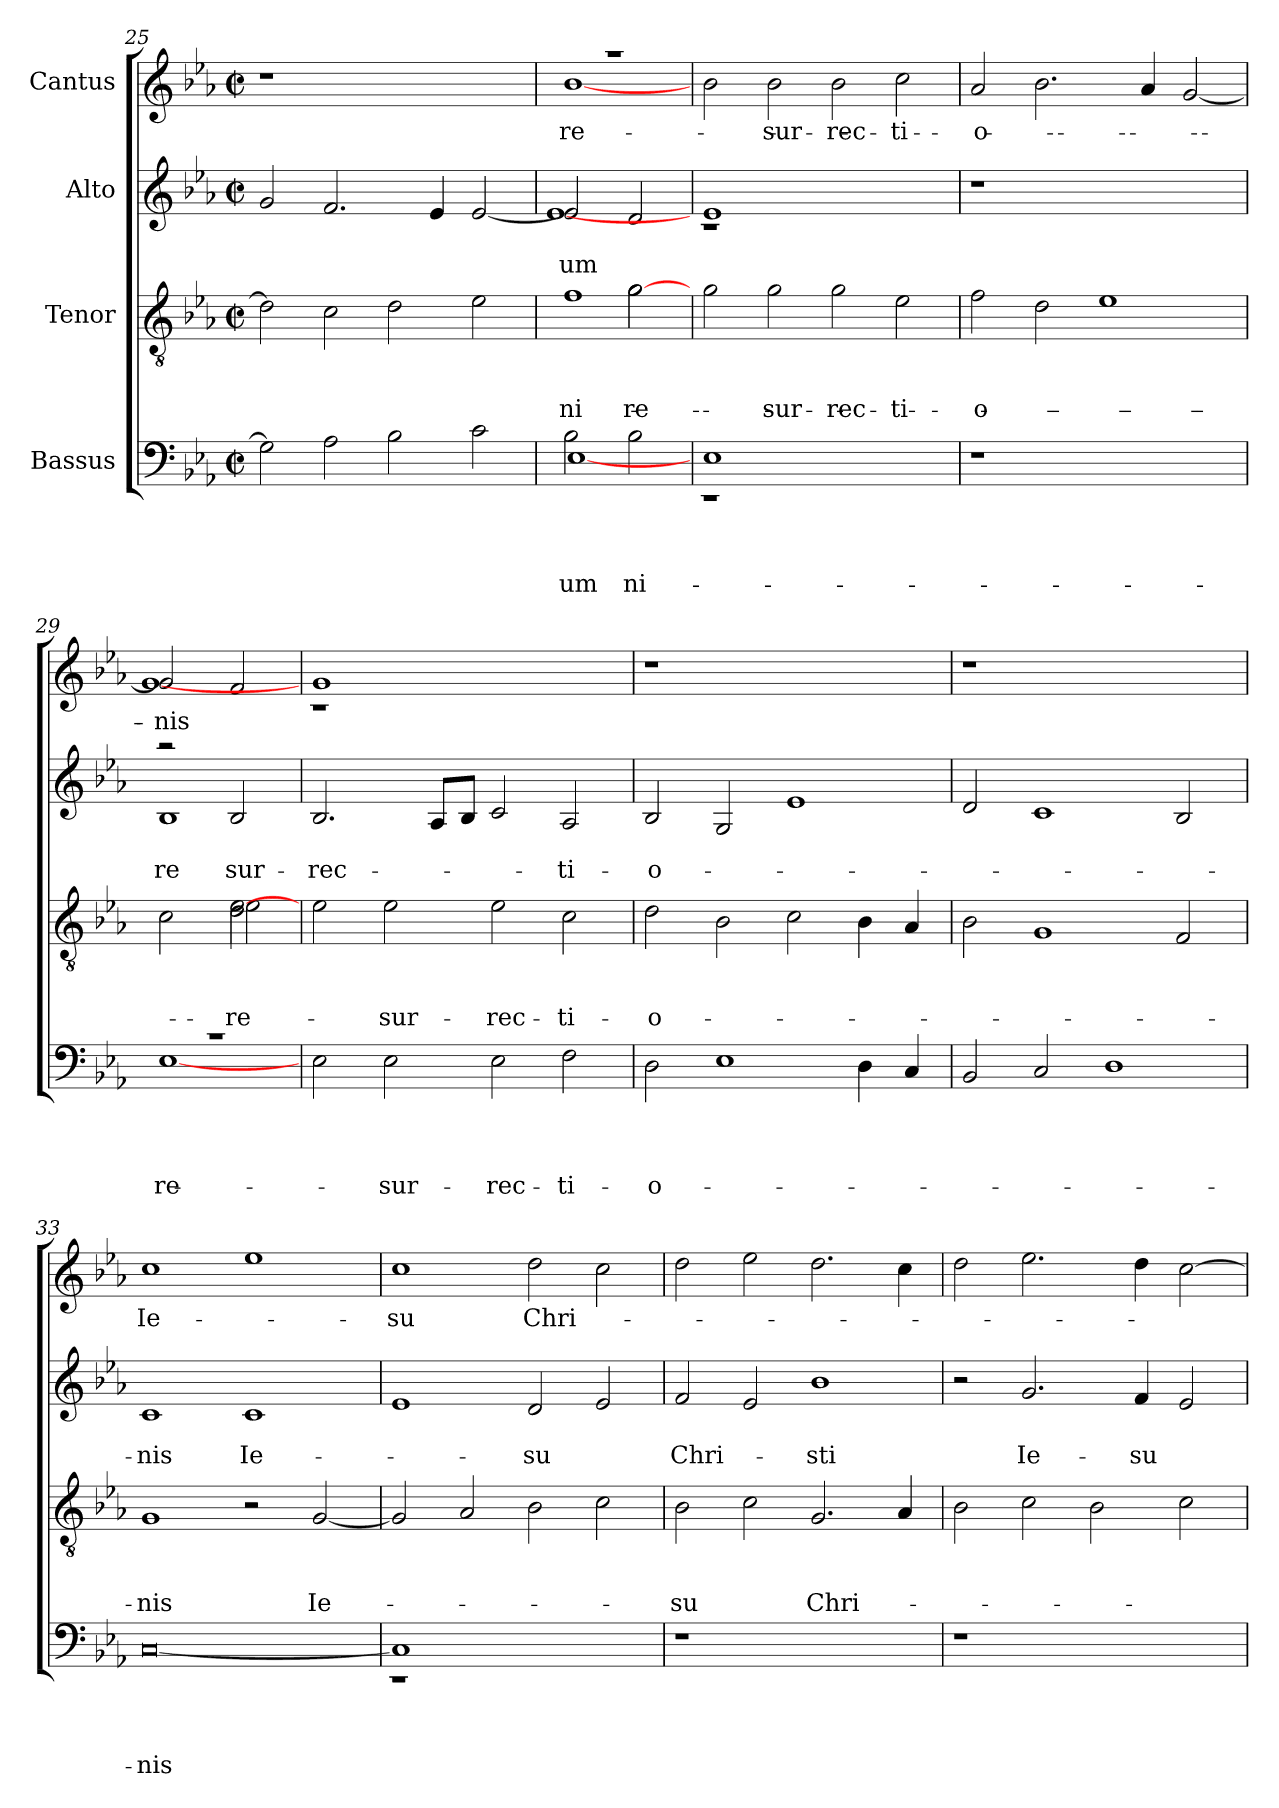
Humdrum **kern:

**kern	**text	**text	**text	**text	**kern	**text	**text	**text	**kern	**text	**text	**kern	**text
*part4	*part4	*part4	*part4	*part4	*part3	*part3	*part3	*part3	*part2	*part2	*part2	*part1	*part1
*staff4	*staff4	*staff4	*staff4	*staff4	*staff3	*staff3	*staff3	*staff3	*staff2	*staff2	*staff2	*staff1	*staff1
*I"Bassus	*	*	*	*	*I"Tenor	*	*	*	*I"Alto	*	*	*I"Cantus	*
!!LO:PB:g=z
*clefF4	*	*	*	*	*clefGv2	*	*	*	*clefG2	*	*	*clefG2	*
*k[b-e-a-]	*	*	*	*	*k[b-e-a-]	*	*	*	*k[b-e-a-]	*	*	*k[b-e-a-]	*
*E-:	*	*	*	*	*E-:	*	*	*	*E-:	*	*	*E-:	*
*M2/2	*	*	*	*	*M2/2	*	*	*	*M2/2	*	*	*M2/2	*
*met(c|)	*	*	*	*	*met(c|)	*	*	*	*met(c|)	*	*	*met(c|)	*
=25	=25	=25	=25	=25	=25	=25	=25	=25	=25	=25	=25	=25	=25
2G\]	.	.	.	.	2d\]	.	.	.	2g/	.	.	1r	.
2A-\	.	.	.	.	2c\	.	.	.	2.f/	.	.	.	.
2B-\	.	.	.	.	2d\	.	.	.	.	.	.	1ryy	.
.	.	.	.	.	.	.	.	.	4e-/	.	.	.	.
2c\	.	.	.	.	2e-\	.	.	.	[<2e-/	.	.	.	.
=26	=26	=26	=26	=26	=26	=26	=26	=26	=26	=26	=26	=26	=26
*^	*	*	*	*	*	*	*	*	*	*	*	*	*
!	!	!	!	!	!LO:LY:b	!	!	!	!LO:LY:b	!	!	!LO:LY:b	!	!LO:LY:b
*	*	*	*	*	*	*^	*	*	*	*^	*	*	*^	*
*	*	*	*	*	*	*	*^	*	*	*	*	*	*	*	*	*	*
2B-\	[>1E-	.	.	.	-um	1f	2ryy	2ryy	.	.	-ni-	2e-/]	[<1e-	.	-um	1raa	[>1b-	re-
!	!	!	!	!	!LO:LY:b	!	!	!	!	!	!LO:LY:b	!	!	!	!	!	!	!
!	!	!	!	!	!	!	!	!	!	!	!LO:LY:b	!	!	!	!	!	!	!
2B-\	.	.	.	.	-ni-	.	2g\	[>2g\	.	.	re-	2d/	.	.	.	.	.	.
*	*	*	*	*	*	*	*	*	*	*	*	*	*	*	*	*v	*v	*
=27	=27	=27	=27	=27	=27	=27	=27	=27	=27	=27	=27	=27	=27	=27	=27	=27	=27
!	!LO:N:vis=1	!	!	!	!	!	!	!	!	!	!	!	!LO:N:vis=1	!	!	!	!
*	*	*	*	*	*	*v	*v	*v	*	*	*	*	*	*	*	*	*
1E-	0rEE	.	.	.	.	2g\	.	.	.	1e-	0rc	.	.	2b-\	.
!	!	!	!	!	!	!	!	!	!LO:LY:b	!	!	!	!	!	!LO:LY:b
.	.	.	.	.	.	2g\	.	.	-sur-	.	.	.	.	2b-\	-sur-
!	!	!	!	!	!	!	!	!	!LO:LY:b	!	!	!	!	!	!LO:LY:b
1ryy	.	.	.	.	.	2g\	.	.	-rec-	1ryy	.	.	.	2b-\	-rec-
!	!	!	!	!	!	!	!	!	!LO:LY:b	!	!	!	!	!	!LO:LY:b
.	.	.	.	.	.	2e-\	.	.	-ti-	.	.	.	.	2cc\	-ti-
*v	*v	*	*	*	*	*	*	*	*	*v	*v	*	*	*	*
=28	=28	=28	=28	=28	=28	=28	=28	=28	=28	=28	=28	=28	=28
!	!	!	!	!	!	!	!	!LO:LY:b	!	!	!	!	!LO:LY:b
1r	.	.	.	.	2f\	.	.	-o-	1r	.	.	2a-/	-o-
.	.	.	.	.	2d\	.	.	.	.	.	.	2.b-\	.
1ryy	.	.	.	.	1e-	.	.	.	1ryy	.	.	.	.
.	.	.	.	.	.	.	.	.	.	.	.	4a-/	.
.	.	.	.	.	.	.	.	.	.	.	.	[<2g/	.
=29	=29	=29	=29	=29	=29	=29	=29	=29	=29	=29	=29	=29	=29
*^	*	*	*	*	*	*	*	*	*	*	*	*	*
!	!	!	!	!	!LO:LY:b	!	!	!	!	!	!	!LO:LY:b	!	!LO:LY:b
*	*	*	*	*	*	*^	*	*	*	*^	*	*	*^	*
*	*	*	*	*	*	*	*^	*	*	*	*	*	*	*	*	*	*
1rc	[<1E-	.	.	.	re-	2c\	2ryy	2ryy	.	.	.	2raa	1B-	.	-re-	2g/]	[<1g	-nis
!	!	!	!	!	!	!	!	!	!	!	!LO:LY:b	!	!	!	!	!	!	!
!	!	!	!	!	!	!	!	!	!	!	!LO:LY:b	!	!	!	!LO:LY:b	!	!	!
.	.	.	.	.	.	2d\	2e-\	[<2e-\	.	.	re-	2B-/	.	.	sur-	2f/	.	.
*v	*v	*	*	*	*	*	*	*	*	*	*	*v	*v	*	*	*	*	*
!!LO:LB:g=z	!!
=30	=30	=30	=30	=30	=30	=30	=30	=30	=30	=30	=30	=30	=30	=30	=30	=30
!	!	!	!	!	!	!	!	!	!	!	!	!	!LO:LY:b	!	!LO:N:vis=1	!
*	*	*	*	*	*v	*v	*v	*	*	*	*	*	*	*	*	*
2E-\	.	.	.	.	2e-\	.	.	.	2.B-/	.	-rec-	1g	0rc	.
!	!	!	!	!LO:LY:b	!	!	!	!LO:LY:b	!	!	!	!	!	!
2E-\	.	.	.	-sur-	2e-\	.	.	-sur-	.	.	.	.	.	.
.	.	.	.	.	.	.	.	.	8A-/L	.	.	.	.	.
.	.	.	.	.	.	.	.	.	8B-/J	.	.	.	.	.
!	!	!	!	!LO:LY:b	!	!	!	!LO:LY:b	!	!	!	!	!	!
2E-\	.	.	.	-rec-	2e-\	.	.	-rec-	2c/	.	.	1ryy	.	.
!	!	!	!	!LO:LY:b	!	!	!	!LO:LY:b	!	!	!LO:LY:b	!	!	!
2F\	.	.	.	-ti-	2c\	.	.	-ti-	2A-/	.	-ti-	.	.	.
*	*	*	*	*	*	*	*	*	*	*	*	*v	*v	*
=31	=31	=31	=31	=31	=31	=31	=31	=31	=31	=31	=31	=31	=31
!	!	!	!	!LO:LY:b	!	!	!	!LO:LY:b	!	!	!LO:LY:b	!	!
2D\	.	.	.	-o-	2d\	.	.	-o-	2B-/	.	-o-	1r	.
1E-	.	.	.	.	2B-\	.	.	.	2G/	.	.	.	.
.	.	.	.	.	2c\	.	.	.	1e-	.	.	1ryy	.
4D\	.	.	.	.	4B-\	.	.	.	.	.	.	.	.
4C/	.	.	.	.	4A-/	.	.	.	.	.	.	.	.
=32	=32	=32	=32	=32	=32	=32	=32	=32	=32	=32	=32	=32	=32
2BB-/	.	.	.	.	2B-\	.	.	.	2d/	.	.	1r	.
2C/	.	.	.	.	1G	.	.	.	1c	.	.	.	.
1D	.	.	.	.	.	.	.	.	.	.	.	1ryy	.
.	.	.	.	.	2F/	.	.	.	2B-/	.	.	.	.
=33	=33	=33	=33	=33	=33	=33	=33	=33	=33	=33	=33	=33	=33
!	!	!	!	!LO:LY:b:rj	!	!	!	!LO:LY:b	!	!	!LO:LY:b	!	!LO:LY:b:rj
[<0C	.	.	.	-nis	1G	.	.	-nis	1c	.	-nis	1cc	Ie-
!	!	!	!	!	!	!	!	!	!	!	!LO:LY:b:rj	!	!
.	.	.	.	.	2r	.	.	.	1c	.	Ie-	1ee-	.
!	!	!	!	!	!	!	!	!LO:LY:b	!	!	!	!	!
.	.	.	.	.	[<2G/	.	.	Ie-	.	.	.	.	.
=34	=34	=34	=34	=34	=34	=34	=34	=34	=34	=34	=34	=34	=34
*^	*	*	*	*	*	*	*	*	*	*	*	*	*
!	!LO:N:vis=1	!	!	!	!	!	!	!	!	!	!	!	!	!LO:LY:b
1C]	0rEE	.	.	.	.	2G/]	.	.	.	1e-	.	.	1cc	-su
.	.	.	.	.	.	2A-/	.	.	.	.	.	.	.	.
!	!	!	!	!	!	!	!	!	!	!	!	!LO:LY:b	!	!LO:LY:b
1ryy	.	.	.	.	.	2B-\	.	.	.	2d/	.	-su	2dd\	Chri-
.	.	.	.	.	.	2c\	.	.	.	2e-/	.	.	2cc\	.
*v	*v	*	*	*	*	*	*	*	*	*	*	*	*	*
!!LO:LB:g=z
=35	=35	=35	=35	=35	=35	=35	=35	=35	=35	=35	=35	=35	=35
!	!	!	!	!	!	!	!	!LO:LY:b	!	!	!LO:LY:b	!	!
1r	.	.	.	.	2B-\	.	.	-su	2f/	.	Chri-	2dd\	.
.	.	.	.	.	2c\	.	.	.	2e-/	.	.	2ee-\	.
!	!	!	!	!	!	!	!	!LO:LY:b	!	!	!LO:LY:b	!	!
1ryy	.	.	.	.	2.G/	.	.	Chri-	1b-	.	-sti	2.dd\	.
.	.	.	.	.	4A-/	.	.	.	.	.	.	4cc\	.
=36	=36	=36	=36	=36	=36	=36	=36	=36	=36	=36	=36	=36	=36
1r	.	.	.	.	2B-\	.	.	.	2r	.	.	2dd\	.
!	!	!	!	!	!	!	!	!	!	!	!LO:LY:b	!	!
.	.	.	.	.	2c\	.	.	.	2.g/	.	Ie-	2.ee-\	.
1ryy	.	.	.	.	2B-\	.	.	.	.	.	.	.	.
!	!	!	!	!	!	!	!	!	!	!	!LO:LY:b	!	!
.	.	.	.	.	.	.	.	.	4f/	.	-su	4dd\	.
.	.	.	.	.	2c\	.	.	.	2e-/	.	.	[>2cc\	.
=	=	=	=	=	=	=	=	=	=	=	=	=	=
*-	*-	*-	*-	*-	*-	*-	*-	*-	*-	*-	*-	*-	*-
